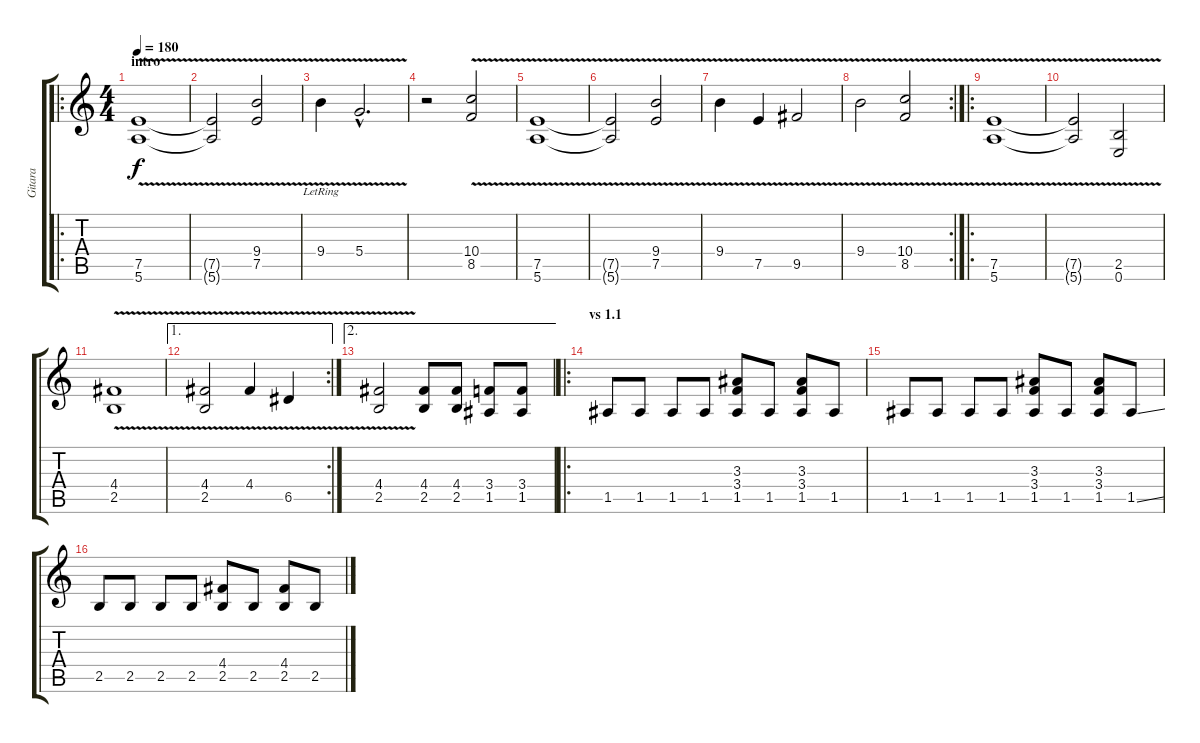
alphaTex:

\track ("Gitara" "Gitara") {instrument distortionguitar}
\staff {score tabs}
\tuning (E4 B3 G3 D3 A2 E2) {hide}
\ro
\ts (4 4)
\section ("" "intro")
\tempo 180
\clef g2
\ks c
(7.5{v} 5.6).1{dy f instrument distortionguitar} |
(7.5{t} 5.6{t}).2 (9.4{v} 7.5).2 |
9.4{v lr}.4 5.4{v hac}.2{d} |
r.2 (10.4{v} 8.5{v}).2 |
(7.5{v} 5.6).1 |
(7.5{t} 5.6{t}).2 (9.4{v} 7.5).2 |
9.4{v}.4 7.5{v}.4 9.5{v}.2 |
\rc 2
9.4{v}.2 (10.4{v} 8.5{v}).2 |
\ro
(7.5{v} 5.6{v}).1 |
(7.5{t} 5.6{t}).2 (2.5{v} 0.6{v}).2 |
(4.4{v} 2.5{v}).1 |
\ae 1
\rc 2
(4.4{v} 2.5{v}).2 4.4{v}.4 6.5{v}.4 |
\ae 2
(4.4{v} 2.5{v}).2 (4.4 2.5).8 (4.4 2.5).8 (3.4 1.5).8 (3.4 1.5).8 |
\ro
\section ("" "vs 1.1")
1.5.8 1.5.8 1.5.8 1.5.8 (3.3 3.4 1.5).8 1.5.8 (3.3 3.4 1.5).8 1.5.8 |
1.5.8 1.5.8 1.5.8 1.5.8 (3.3 3.4 1.5).8 1.5.8 (3.3 3.4 1.5).8 1.5{ss}.8 |
2.5.8 2.5.8 2.5.8 2.5.8 (4.4 2.5).8 2.5.8 (4.4 2.5).8 2.5.8
